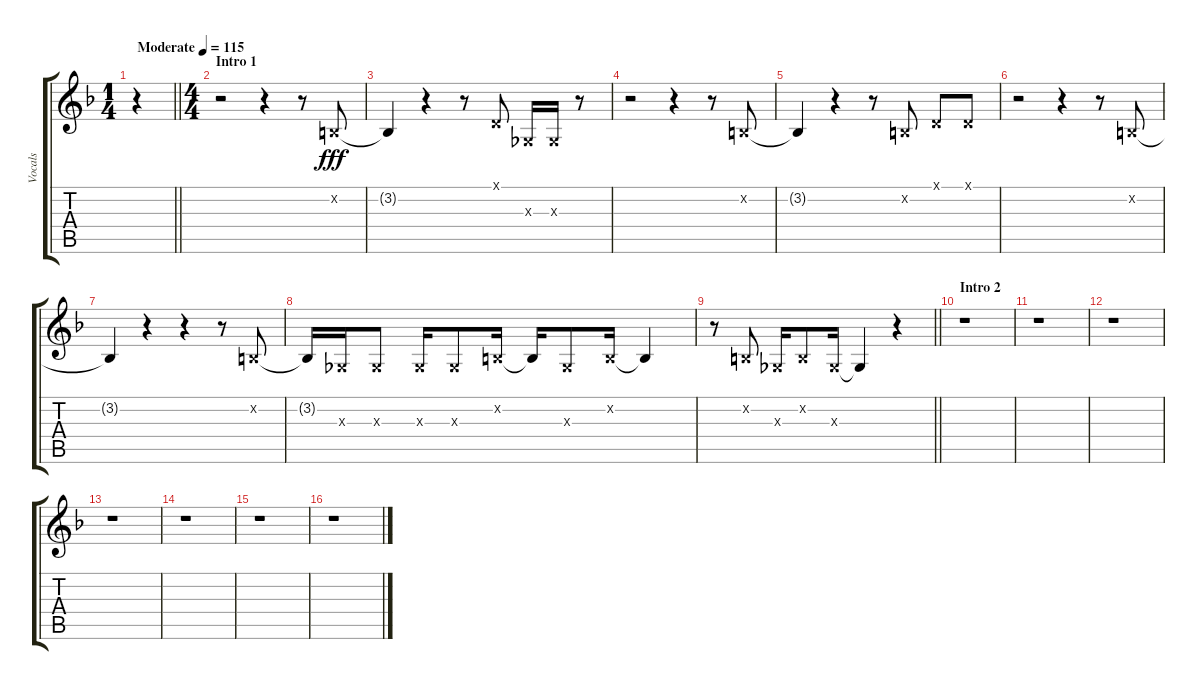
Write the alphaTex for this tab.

\track ("Vocals" "Vocals") {instrument voiceoohs}
\staff {score tabs}
\tuning (Db4 Ab3 E3 B2 Gb2 B1) {hide}
\ts (1 4)
\tempo (115 "Moderate")
\clef g2
\barLineRight lightlight
\ks f
r.4{dy fff instrument voiceoohs} |
\ts (4 4)
\section ("" "Intro 1")
r.2 r.4 r.8 3.2{x}.8 |
3.2{t}.4 r.4 r.8 1.1{x}.8 2.3{x}.16 2.3{x}.16 r.8 |
r.2 r.4 r.8 3.2{x}.8 |
3.2{t}.4 r.4 r.8 3.2{x}.8 1.1{x}.8 1.1{x}.8 |
r.2 r.4 r.8 3.2{x}.8 |
3.2{t}.4 r.4 r.4 r.8 3.2{x}.8 |
3.2{t}.16 2.3{x}.16 2.3{x}.8 2.3{x}.16 2.3{x}.8 3.2{x}.16 3.2{t}.16 2.3{x}.8 3.2{x}.16 3.2{t}.4 |
\barLineRight lightlight
r.8 3.2{x}.8 2.3{x}.16 3.2{x}.8 2.3{x}.16 2.3{t}.4 r.4 |
\section ("" "Intro 2")
r.1 |
r.1 |
r.1 |
r.1 |
r.1 |
r.1 |
r.1
